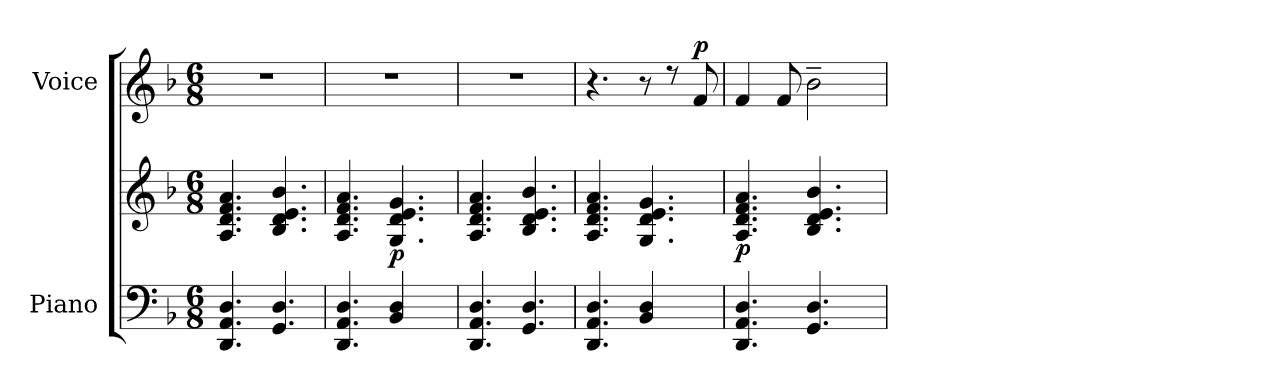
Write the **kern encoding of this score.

**kern	**kern	**dynam	**kern	**dynam
*part2	*part2	*part2	*part1	*part1
*staff3	*staff2	*staff2/3	*staff1	*staff1
*I"Piano	*	*	*I"Voice	*
*I'Piano	*	*	*I'Voice	*
*clefF4	*clefG2	*	*clefG2	*
*k[b-]	*k[b-]	*	*k[b-]	*
*M6/8	*M6/8	*	*M6/8	*
=1	=1	=1	=1	=1
4.DD/ 4.AA/ 4.D/	4.A/ 4.d/ 4.f/ 4.a/	.	2.rdd	.
4.GG/ 4.D/	4.B-/ 4.d/ 4.e/ 4.b-/	.	.	.
=2	=2	=2	=2	=2
4.DD/ 4.AA/ 4.D/	4.A/ 4.d/ 4.f/ 4.a/	.	2.rdd	.
!	!	!LO:DY:b	!	!
4BB-/ 4D/	4.G/ 4.d/ 4.e/ 4.g/	p	.	.
8ryy	.	.	.	.
=3	=3	=3	=3	=3
4.DD/ 4.AA/ 4.D/	4.A/ 4.d/ 4.f/ 4.a/	.	2.rdd	.
4.GG/ 4.D/	4.B-/ 4.d/ 4.e/ 4.b-/	.	.	.
=4	=4	=4	=4	=4
4.DD/ 4.AA/ 4.D/	4.A/ 4.d/ 4.f/ 4.a/	.	4.r	.
4BB-/ 4D/	4.G/ 4.d/ 4.e/ 4.g/	.	8r	.
.	.	.	8rcc	.
!	!	!	!	!LO:DY:a
8ryy	.	.	8fZ</	p
=5	=5	=5	=5	=5
!	!	!LO:DY:b	!	!
4.DD/ 4.AA/ 4.D/	4.A/ 4.d/ 4.f/ 4.a/	p	4f/	.
.	.	.	8f/	.
4.GG/ 4.D/	4.B-/ 4.d/ 4.e/ 4.b-/	.	2b-~<\	.
8ryy	8ryy	.	.	.
=	=	=	=	=
*-	*-	*-	*-	*-
